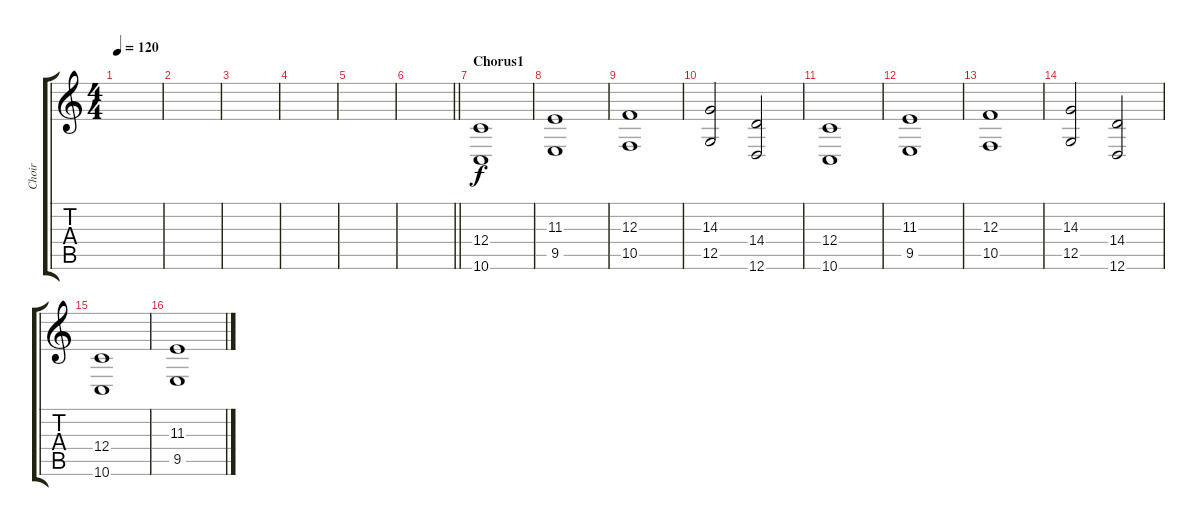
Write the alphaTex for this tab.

\track ("Choir" "Choir") {instrument choiraahs}
\staff {score tabs}
\tuning (D4 A3 F3 C3 G2 D2) {hide}
\ts (4 4)
\tempo 120
\clef g2
\ks c
|
|
|
|
|
\barLineRight lightlight
|
\section ("" "Chorus1")
(12.4 10.6).1 |
(11.3 9.5).1 |
(12.3 10.5).1 |
(14.3 12.5).2 (14.4 12.6).2 |
(12.4 10.6).1 |
(11.3 9.5).1 |
(12.3 10.5).1 |
(14.3 12.5).2 (14.4 12.6).2 |
(12.4 10.6).1 |
(11.3 9.5).1
